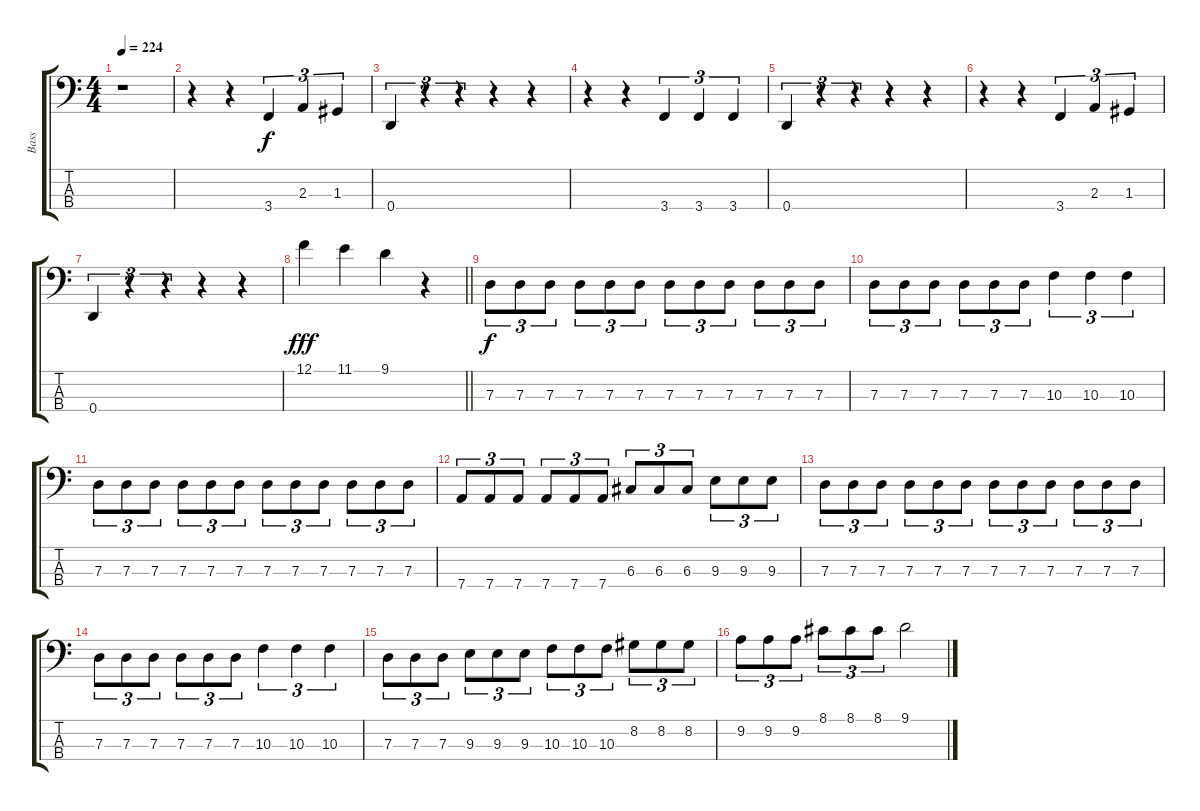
\track ("Bass" "Bass") {instrument electricbasspick}
\staff {score tabs}
\tuning (F2 C2 G1 D1) {hide}
\ts (4 4)
\tempo 224
\clef f4
\ks c
r.1{dy f instrument electricbasspick} |
r.4 r.4 3.4.4{tu (3 2)} 2.3.4{tu (3 2)} 1.3.4{tu (3 2)} |
0.4.4{tu (3 2)} r.4{tu (3 2)} r.4{tu (3 2)} r.4 r.4 |
r.4 r.4 3.4.4{tu (3 2)} 3.4.4{tu (3 2)} 3.4.4{tu (3 2)} |
0.4.4{tu (3 2)} r.4{tu (3 2)} r.4{tu (3 2)} r.4 r.4 |
r.4 r.4 3.4.4{tu (3 2)} 2.3.4{tu (3 2)} 1.3.4{tu (3 2)} |
0.4.4{tu (3 2)} r.4{tu (3 2)} r.4{tu (3 2)} r.4 r.4 |
\barLineRight lightlight
12.1.4{dy fff} 11.1.4 9.1.4 r.4 |
7.3.8{tu (3 2) dy f} 7.3.8{tu (3 2)} 7.3.8{tu (3 2)} 7.3.8{tu (3 2)} 7.3.8{tu (3 2)} 7.3.8{tu (3 2)} 7.3.8{tu (3 2)} 7.3.8{tu (3 2)} 7.3.8{tu (3 2)} 7.3.8{tu (3 2)} 7.3.8{tu (3 2)} 7.3.8{tu (3 2)} |
7.3.8{tu (3 2)} 7.3.8{tu (3 2)} 7.3.8{tu (3 2)} 7.3.8{tu (3 2)} 7.3.8{tu (3 2)} 7.3.8{tu (3 2)} 10.3.4{tu (3 2)} 10.3.4{tu (3 2)} 10.3.4{tu (3 2)} |
7.3.8{tu (3 2)} 7.3.8{tu (3 2)} 7.3.8{tu (3 2)} 7.3.8{tu (3 2)} 7.3.8{tu (3 2)} 7.3.8{tu (3 2)} 7.3.8{tu (3 2)} 7.3.8{tu (3 2)} 7.3.8{tu (3 2)} 7.3.8{tu (3 2)} 7.3.8{tu (3 2)} 7.3.8{tu (3 2)} |
7.4.8{tu (3 2)} 7.4.8{tu (3 2)} 7.4.8{tu (3 2)} 7.4.8{tu (3 2)} 7.4.8{tu (3 2)} 7.4.8{tu (3 2)} 6.3.8{tu (3 2)} 6.3.8{tu (3 2)} 6.3.8{tu (3 2)} 9.3.8{tu (3 2)} 9.3.8{tu (3 2)} 9.3.8{tu (3 2)} |
7.3.8{tu (3 2)} 7.3.8{tu (3 2)} 7.3.8{tu (3 2)} 7.3.8{tu (3 2)} 7.3.8{tu (3 2)} 7.3.8{tu (3 2)} 7.3.8{tu (3 2)} 7.3.8{tu (3 2)} 7.3.8{tu (3 2)} 7.3.8{tu (3 2)} 7.3.8{tu (3 2)} 7.3.8{tu (3 2)} |
7.3.8{tu (3 2)} 7.3.8{tu (3 2)} 7.3.8{tu (3 2)} 7.3.8{tu (3 2)} 7.3.8{tu (3 2)} 7.3.8{tu (3 2)} 10.3.4{tu (3 2)} 10.3.4{tu (3 2)} 10.3.4{tu (3 2)} |
7.3.8{tu (3 2)} 7.3.8{tu (3 2)} 7.3.8{tu (3 2)} 9.3.8{tu (3 2)} 9.3.8{tu (3 2)} 9.3.8{tu (3 2)} 10.3.8{tu (3 2)} 10.3.8{tu (3 2)} 10.3.8{tu (3 2)} 8.2.8{tu (3 2)} 8.2.8{tu (3 2)} 8.2.8{tu (3 2)} |
9.2.8{tu (3 2)} 9.2.8{tu (3 2)} 9.2.8{tu (3 2)} 8.1.8{tu (3 2)} 8.1.8{tu (3 2)} 8.1.8{tu (3 2)} 9.1.2
